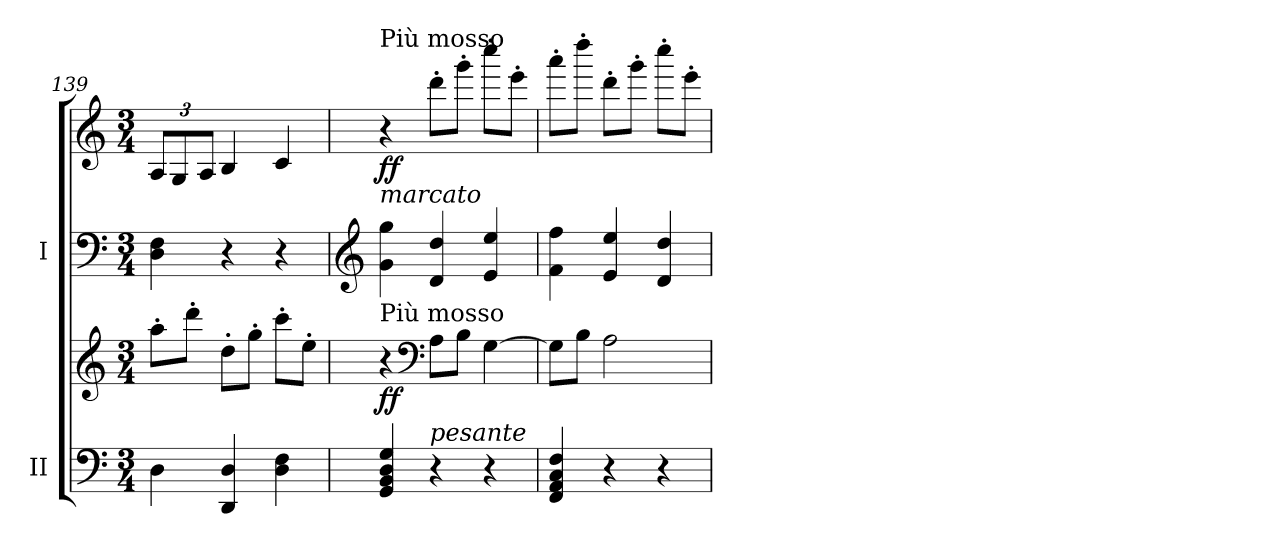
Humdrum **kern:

**kern	**kern	**dynam	**kern	**kern	**dynam
*part2	*part2	*part2	*part1	*part1	*part1
*staff4	*staff3	*staff3/4	*staff2	*staff1	*staff1/2
*I"II	*	*	*I"I	*	*
*I'II	*	*	*I'I	*	*
*clefF4	*clefG2	*	*clefF4	*clefG2	*
*k[]	*k[]	*	*k[]	*k[]	*
*M3/4	*M3/4	*	*M3/4	*M3/4	*
*	*	*	*	*Xbrackettup	*
=139	=139	=139	=139	=139	=139
4D\	8aa'\L	.	4D\ 4F\	12A/L	.
.	.	.	.	12G/	.
.	8ddd'\J	.	.	.	.
.	.	.	.	12A/J	.
4DD/ 4D/	8dd'\L	.	4r	4B/	.
.	8gg'\J	.	.	.	.
4D\ 4F\	8ccc'\L	.	4r	4c/	.
.	8ee'\J	.	.	.	.
=140	=140	=140	=140	=140	=140
*	*	*	*clefG2	*	*
!	!	!	!	!LO:TX:a:t=Più mosso	!
!	!	!	!LO:TX:a:i:t=marcato	!	!
!	!LO:TX:a:t=Più mosso	!	!	!	!
!	!	!LO:DY:b	!	!	!LO:DY:b
4GG/ 4BB/ 4D/ 4G/	4r	ff	4g\ 4gg\	4r	ff
*	*clefF4	*	*	*	*
!LO:TX:a:i:t=pesante	!	!	!	!	!
4r	8A\L	.	4d/ 4dd/	8ddd'\L	.
.	8B\J	.	.	8ggg'\J	.
4r	[4G\	.	4e/ 4ee/	8cccc'\L	.
.	.	.	.	8eee'\J	.
!!LO:LB:g=z
=141	=141	=141	=141	=141	=141
4FF/ 4AA/ 4C/ 4F/	8G\L]	.	4f\ 4ff\	8aaa'\L	.
.	8B\J	.	.	8dddd'\J	.
4r	2A\	.	4e/ 4ee/	8ddd'\L	.
.	.	.	.	8ggg'\J	.
4r	.	.	4d/ 4dd/	8cccc'\L	.
.	.	.	.	8eee'\J	.
=	=	=	=	=	=
*-	*-	*-	*-	*-	*-
